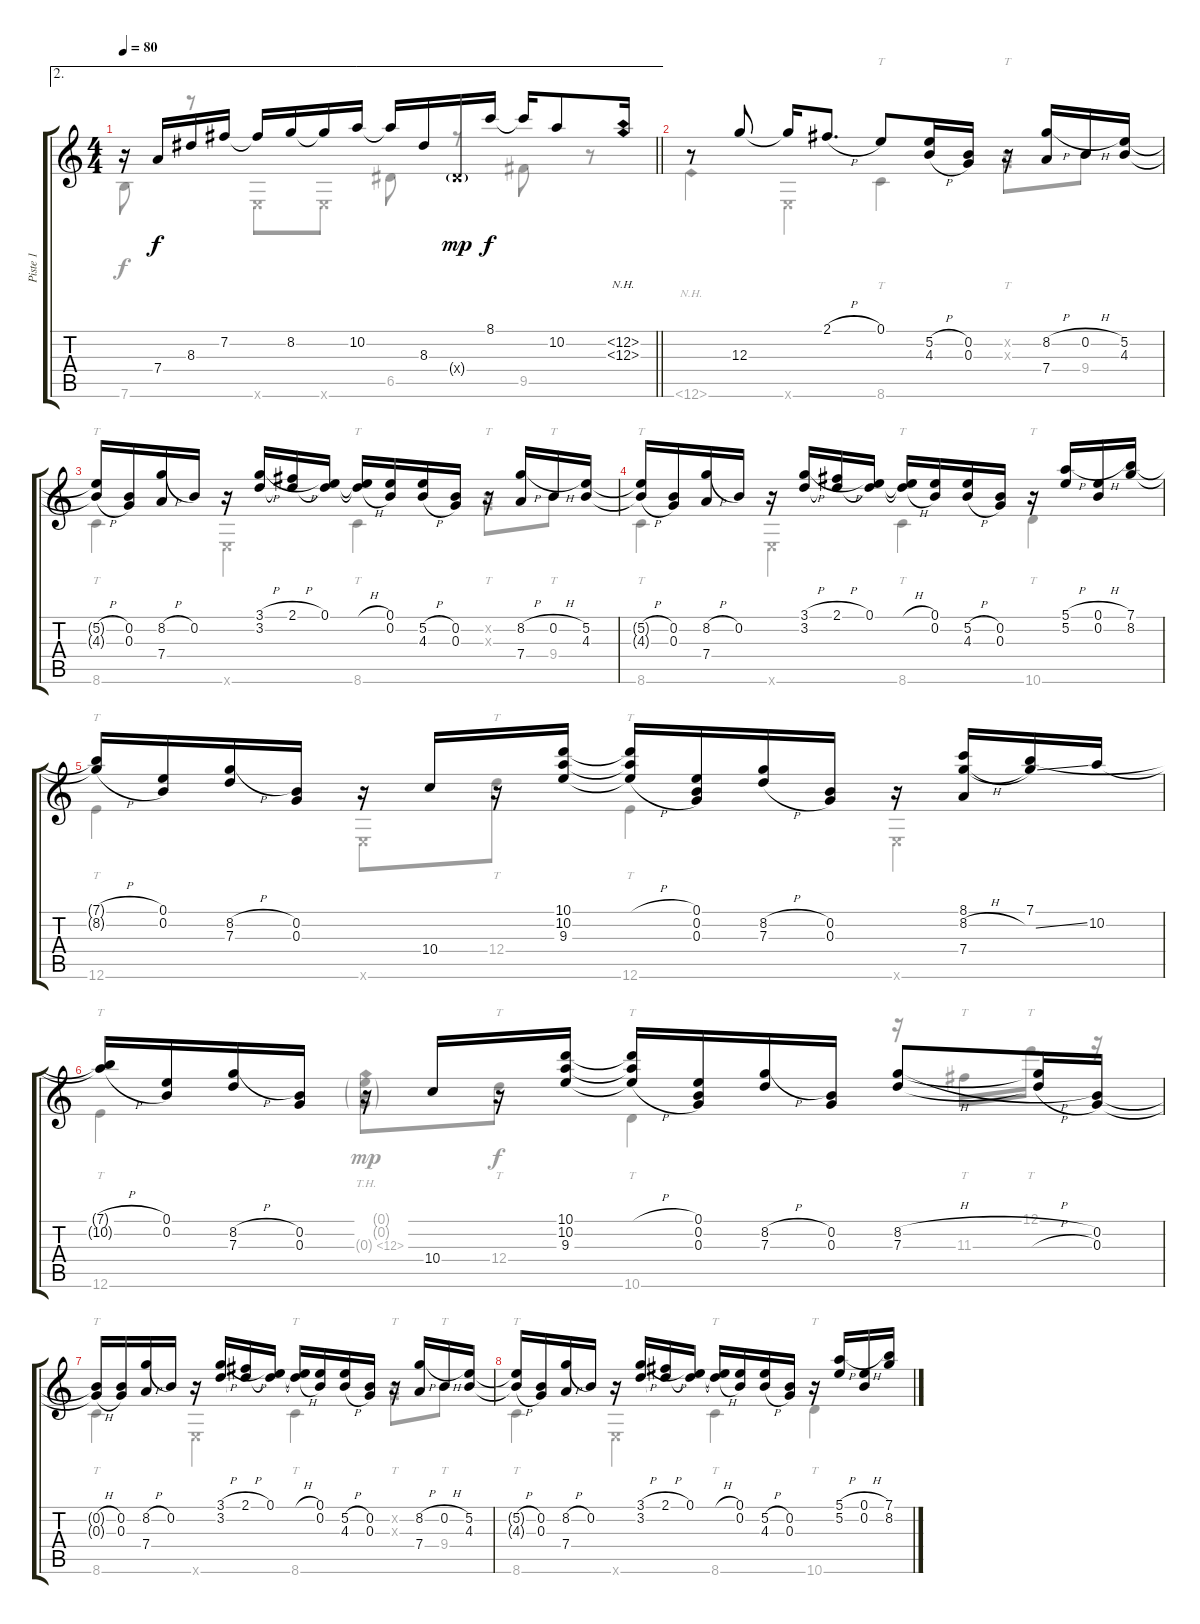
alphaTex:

\track ("Piste 1" "Piste 1") {instrument acousticguitarsteel}
\staff {score tabs}
\tuning (E4 B3 G3 D3 A2 E2) {hide}
\voice
\ae 2
\ts (4 4)
\tempo 80
\clef g2
\barLineRight lightlight
\ks c
r.16{dy f} 7.4.16 8.3.16 7.2.16 7.2{t}.16 8.2.16 8.2{t}.16 10.2.16 10.2{t}.16 8.3.16 0.4{g x}.16{dy mp} 8.1.16{dy f} 8.1{t}.16 10.2.8 (12.2{nh} 12.3{nh}).16 |
r.8 12.3.8 12.3{t}.16 2.1{h}.8{d} 0.1.8 (5.2{h} 4.3{h}).16 (0.2 0.3).16 r.16 (8.2{h} 7.4).16 0.2{h}.16 (5.2 4.3).16 |
(5.2{h t} 4.3{h t}).16 (0.2 0.3).16 (8.2{h} 7.4).16 0.2.16 r.16 (3.1{h} 3.2).16 (2.1{h} 3.2{t}).16 (0.1 3.2{t}).16 (0.1{h t} 3.2{h t}).16 (0.1 0.2).16 (5.2{h} 4.3{h}).16 (0.2 0.3).16 r.16 (8.2{h} 7.4).16 0.2{h}.16 (5.2 4.3).16 |
(5.2{h t} 4.3{h t}).16 (0.2 0.3).16 (8.2{h} 7.4).16 0.2.16 r.16 (3.1{h} 3.2).16 (2.1{h} 3.2{t}).16 (0.1 3.2{t}).16 (0.1{h t} 3.2{h t}).16 (0.1 0.2).16 (5.2{h} 4.3{h}).16 (0.2 0.3).16 r.16 (5.1{h} 5.2).16 (0.1{h} 0.2).16 (7.1 8.2).16 |
(7.1{h t} 8.2{h t}).16 (0.1 0.2).16 (8.2{h} 7.3).16 (0.2 0.3).16 r.16 10.4.16 r.16 (10.1 10.2 9.3).16 (10.1{h t} 10.2{h t} 9.3{h t}).16 (0.1 0.2 0.3).16 (8.2{h} 7.3{h}).16 (0.2 0.3).16 r.16 (8.1 8.2{h} 7.4).16 (7.1 8.2{ss t}).16 10.2.16 |
(7.1{h t} 10.2{h t}).16 (0.1 0.2).16 (8.2{h} 7.3).16 (0.2 0.3).16 r.16 10.4.16 r.16 (10.1 10.2 9.3).16 (10.1{h t} 10.2{h t} 9.3{h t}).16 (0.1 0.2 0.3).16 (8.2{h} 7.3).16 (0.2 0.3).16 (8.2{h} 7.3).8 (8.2{h t} 7.3{h t}).16 (0.2 0.3).16 |
(0.2{h t} 0.3{h t}).16 (0.2 0.3).16 (8.2{h} 7.4).16 0.2.16 r.16 (3.1{h} 3.2).16 (2.1{h} 3.2{t}).16 (0.1 3.2{t}).16 (0.1{h t} 3.2{h t}).16 (0.1 0.2).16 (5.2{h} 4.3{h}).16 (0.2 0.3).16 r.16 (8.2{h} 7.4).16 0.2{h}.16 (5.2 4.3).16 |
(5.2{h t} 4.3{h t}).16 (0.2 0.3).16 (8.2{h} 7.4).16 0.2.16 r.16 (3.1{h} 3.2).16 (2.1{h} 3.2{t}).16 (0.1 3.2{t}).16 (0.1{h t} 3.2{h t}).16 (0.1 0.2).16 (5.2{h} 4.3{h}).16 (0.2 0.3).16 r.16 (5.1{h} 5.2).16 (0.1{h} 0.2).16 (7.1 8.2).16
\voice
\clef g2
\ottava regular
\simile none
\barLineRight lightlight
\ks c
7.6.8{dy f} r.8 0.6{x}.8 0.6{x}.8 6.5.8 r.8 9.5.8 r.8 |
12.6{nh}.4 0.6{x}.4 8.6.4{tt} (0.2{x} 0.3{x}).8{tt} 9.4.8 |
8.6.4{tt} 0.6{x}.4 8.6.4{tt} (0.2{x} 0.3{x}).8{tt} 9.4.8{tt} |
8.6.4{tt} 0.6{x}.4 8.6.4{tt} 10.6.4{tt} |
12.6.4{tt} 0.6{x}.8 12.4.8{tt} 12.6.4{tt} 0.6{x}.4 |
12.6.4{tt} (0.1{g} 0.2{g} 0.3{th 12 g}).8{dy mp} 12.4.8{tt dy f} 10.6.4{tt} r.16 11.3.16{tt} 12.1.16{tt} r.16 |
8.6.4{tt} 0.6{x}.4 8.6.4{tt} (0.2{x} 0.3{x}).8{tt} 9.4.8{tt} |
8.6.4{tt} 0.6{x}.4 8.6.4{tt} 10.6.4{tt}
